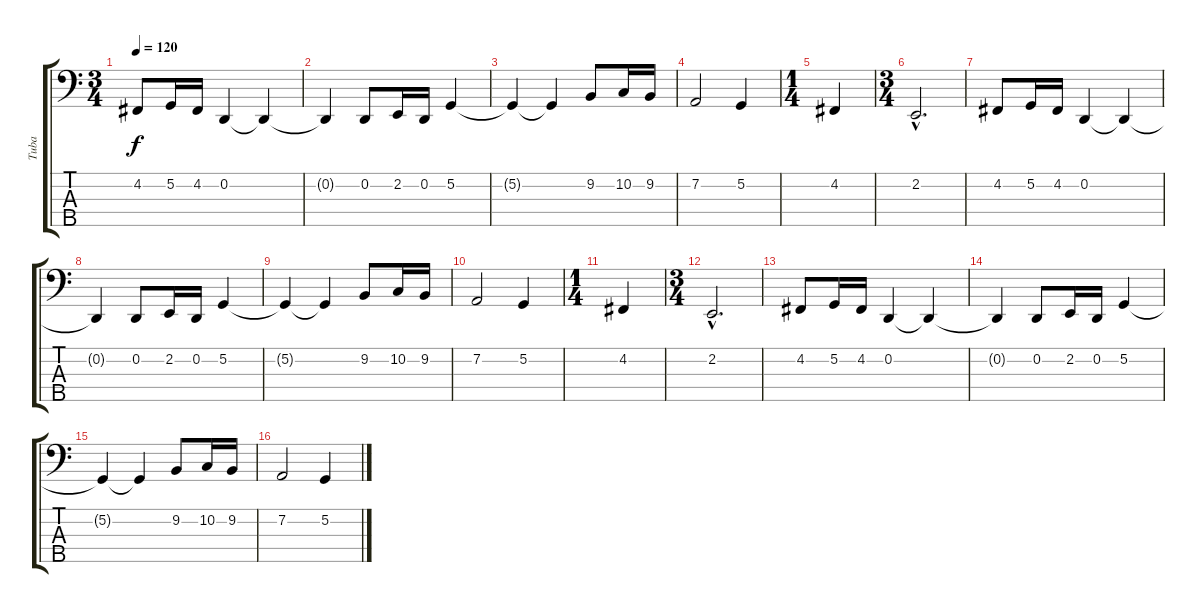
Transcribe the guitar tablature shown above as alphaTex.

\track ("Tuba" "Tuba") {instrument tuba}
\staff {score tabs}
\tuning (G2 D2 A1 E1 B0) {hide}
\ts (3 4)
\tempo 120
\clef f4
\ks c
4.2.8{dy f} 5.2.16 4.2.16 0.2.4 0.2{t}.4 |
0.2{t}.4 0.2.8 2.2.16 0.2.16 5.2.4 |
5.2{t}.4 5.2{t}.4 9.2.8 10.2.16 9.2.16 |
7.2.2 5.2.4 |
\ts (1 4)
4.2.4 |
\ts (3 4)
2.2{hac}.2{d} |
4.2.8 5.2.16 4.2.16 0.2.4 0.2{t}.4 |
0.2{t}.4 0.2.8 2.2.16 0.2.16 5.2.4 |
5.2{t}.4 5.2{t}.4 9.2.8 10.2.16 9.2.16 |
7.2.2 5.2.4 |
\ts (1 4)
4.2.4 |
\ts (3 4)
2.2{hac}.2{d} |
4.2.8 5.2.16 4.2.16 0.2.4 0.2{t}.4 |
0.2{t}.4 0.2.8 2.2.16 0.2.16 5.2.4 |
5.2{t}.4 5.2{t}.4 9.2.8 10.2.16 9.2.16 |
7.2.2 5.2.4
